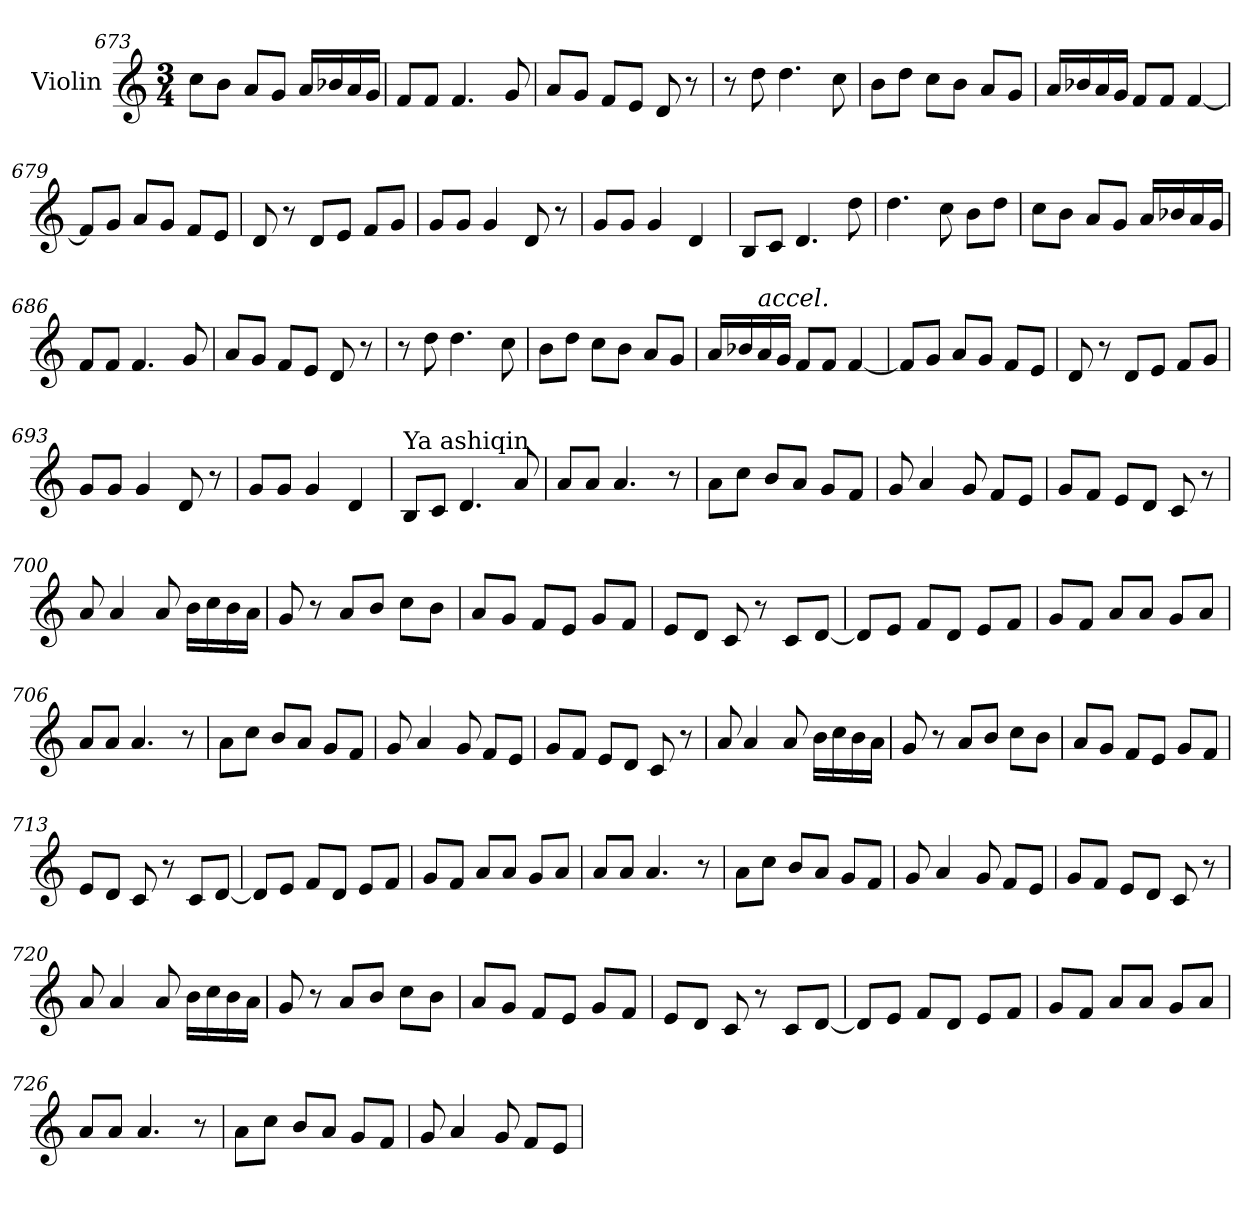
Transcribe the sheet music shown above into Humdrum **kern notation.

**kern
*part1
*staff1
*I"Violin
*clefG2
*k[]
*M3/4
=673
8cc\L
8b\J
8a/L
8g/J
16a/LL
16b-X/
16a/
16g/JJ
=674
8f/L
8f/J
4.f/
8g/
=675
8a/L
8g/J
8f/L
8e/J
8d/
8r
!!LO:PB:g=z
=676
8r
8dd\
4.dd\
8cc\
=677
8b\L
8dd\J
8cc\L
8b\J
8a/L
8g/J
=678
16a/LL
16b-X/
16a/
16g/JJ
8f/L
8f/J
[4f/
=679
8f/L]
8g/J
8a/L
8g/J
8f/L
8e/J
=680
8d/
8r
8d/L
8e/J
8f/L
8g/J
=681
8g/L
8g/J
4g/
8d/
8r
!!LO:LB:g=z
=682
8g/L
8g/J
4g/
4d/
=683
8B/L
8c/J
4.d/
8dd\
=684
4.dd\
8cc\
8b\L
8dd\J
=685
8cc\L
8b\J
8a/L
8g/J
16a/LL
16b-X/
16a/
16g/JJ
=686
8f/L
8f/J
4.f/
8g/
=687
8a/L
8g/J
8f/L
8e/J
8d/
8r
!!LO:LB:g=z
=688
8r
8dd\
4.dd\
8cc\
=689
8b\L
8dd\J
8cc\L
8b\J
8a/L
8g/J
=690
16a/LL
16b-X/
!LO:TX:a:i:t=accel.
16a/
16g/JJ
8f/L
8f/J
[4f/
=691
8f/L]
8g/J
8a/L
8g/J
8f/L
8e/J
=692
8d/
8r
8d/L
8e/J
8f/L
8g/J
=693
8g/L
8g/J
4g/
8d/
8r
!!LO:LB:g=z
=694
8g/L
8g/J
4g/
4d/
=695
*MM100
!LO:TX:a:t=Ya ashiqin
8B/L
8c/J
4.d/
8a/
=696
8a/L
8a/J
4.a/
8r
=697
8a\L
8cc\J
8b/L
8a/J
8g/L
8f/J
=698
8g/
4a/
8g/
8f/L
8e/J
=699
8g/L
8f/J
8e/L
8d/J
8c/
8r
!!LO:LB:g=z
=700
8a/
4a/
8a/
16b\LL
16cc\
16b\
16a\JJ
=701
8g/
8r
8a/L
8b/J
8cc\L
8b\J
=702
8a/L
8g/J
8f/L
8e/J
8g/L
8f/J
=703
8e/L
8d/J
8c/
8r
8c/L
[8d/J
=704
8d/L]
8e/J
8f/L
8d/J
8e/L
8f/J
=705
8g/L
8f/J
8a/L
8a/J
8g/L
8a/J
!!LO:LB:g=z
=706
8a/L
8a/J
4.a/
8r
=707
8a\L
8cc\J
8b/L
8a/J
8g/L
8f/J
=708
8g/
4a/
8g/
8f/L
8e/J
=709
8g/L
8f/J
8e/L
8d/J
8c/
8r
=710
8a/
4a/
8a/
16b\LL
16cc\
16b\
16a\JJ
=711
8g/
8r
8a/L
8b/J
8cc\L
8b\J
!!LO:LB:g=z
=712
8a/L
8g/J
8f/L
8e/J
8g/L
8f/J
=713
8e/L
8d/J
8c/
8r
8c/L
[8d/J
=714
8d/L]
8e/J
8f/L
8d/J
8e/L
8f/J
=715
8g/L
8f/J
8a/L
8a/J
8g/L
8a/J
=716
8a/L
8a/J
4.a/
8r
=717
8a\L
8cc\J
8b/L
8a/J
8g/L
8f/J
!!LO:LB:g=z
=718
8g/
4a/
8g/
8f/L
8e/J
=719
8g/L
8f/J
8e/L
8d/J
8c/
8r
=720
8a/
4a/
8a/
16b\LL
16cc\
16b\
16a\JJ
=721
8g/
8r
8a/L
8b/J
8cc\L
8b\J
=722
8a/L
8g/J
8f/L
8e/J
8g/L
8f/J
=723
8e/L
8d/J
8c/
8r
8c/L
[8d/J
!!LO:PB:g=z
=724
8d/L]
8e/J
8f/L
8d/J
8e/L
8f/J
=725
8g/L
8f/J
8a/L
8a/J
8g/L
8a/J
=726
8a/L
8a/J
4.a/
8r
=727
8a\L
8cc\J
8b/L
8a/J
8g/L
8f/J
=728
8g/
4a/
8g/
8f/L
8e/J
=
*-
